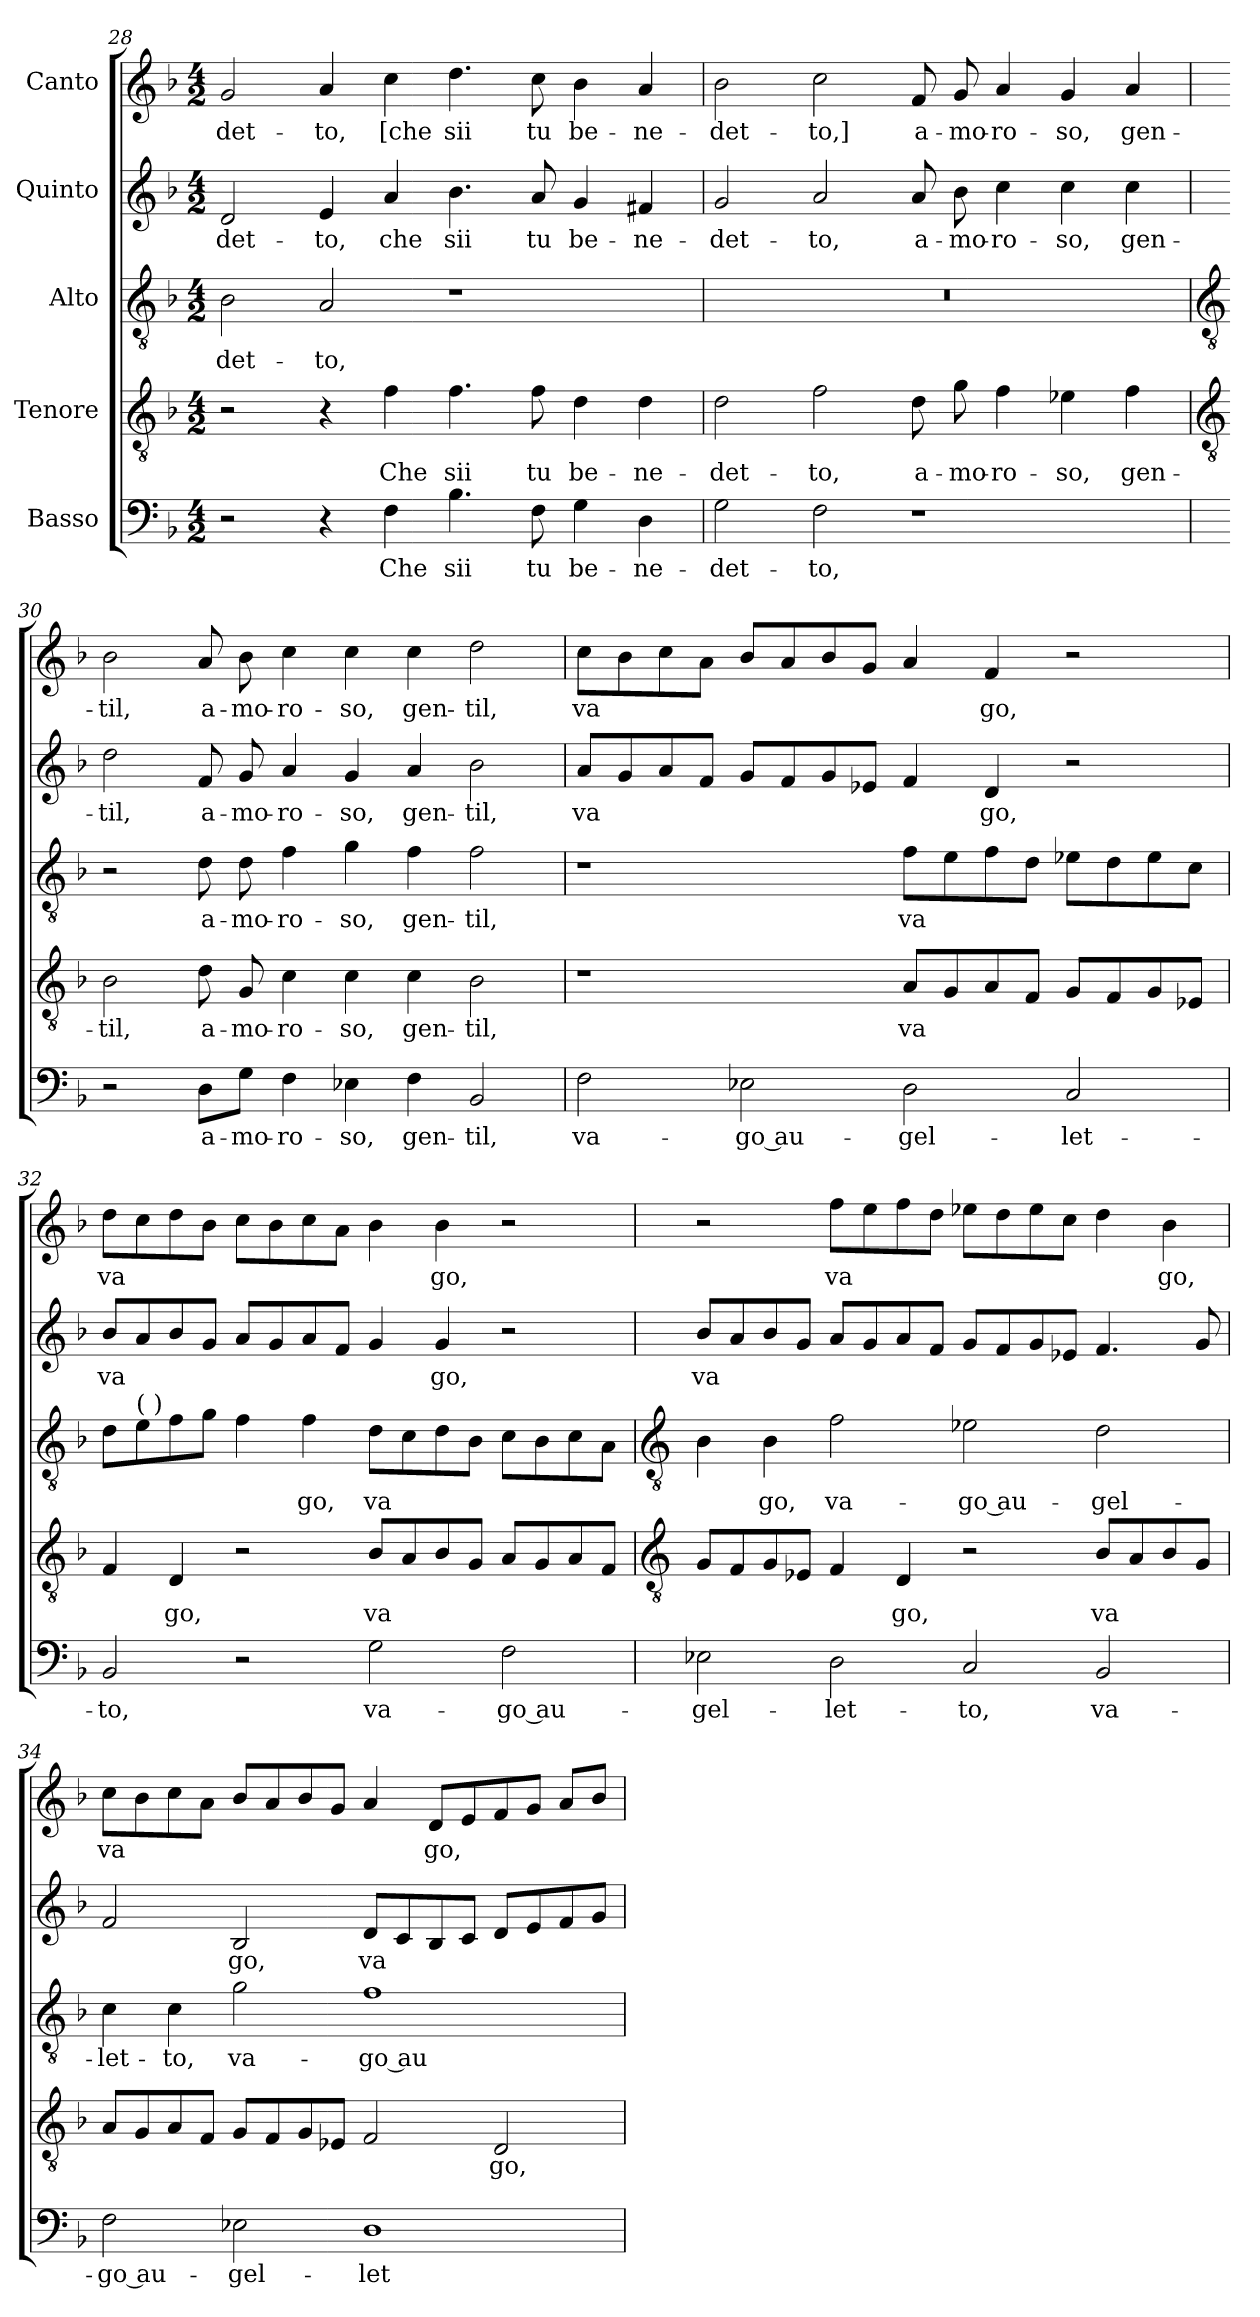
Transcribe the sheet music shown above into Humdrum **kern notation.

**kern	**text	**kern	**text	**kern	**text	**kern	**text	**kern	**text
*part5	*part5	*part4	*part4	*part3	*part3	*part2	*part2	*part1	*part1
*staff5	*staff5	*staff4	*staff4	*staff3	*staff3	*staff2	*staff2	*staff1	*staff1
*I"Basso	*	*I"Tenore	*	*I"Alto	*	*I"Quinto	*	*I"Canto	*
*clefF4	*	*clefGv2	*	*clefGv2	*	*clefG2	*	*clefG2	*
*k[b-]	*	*k[b-]	*	*k[b-]	*	*k[b-]	*	*k[b-]	*
*F:	*	*F:	*	*F:	*	*F:	*	*F:	*
*M4/2	*	*M4/2	*	*M4/2	*	*M4/2	*	*M4/2	*
=28	=28	=28	=28	=28	=28	=28	=28	=28	=28
!	!	!	!	!	!LO:LY:b	!	!LO:LY:b	!	!LO:LY:b
2r	.	2r	.	2B-	-det-	2d	-det-	2g	-det-
!	!	!	!	!	!LO:LY:b	!	!LO:LY:b	!	!LO:LY:b
4r	.	4r	.	2A	-to,	4e	-to,	4a	-to,
!	!LO:LY:b	!	!LO:LY:b	!	!	!	!LO:LY:b	!	!LO:LY:b
4F	Che	4f	Che	.	.	4a	che	4cc	[che
!	!LO:LY:b	!	!LO:LY:b	!	!	!	!LO:LY:b	!	!LO:LY:b
4.B-	sii	4.f	sii	1r	.	4.b-	sii	4.dd	sii
!	!LO:LY:b	!	!LO:LY:b	!	!	!	!LO:LY:b	!	!LO:LY:b
8F	tu	8f	tu	.	.	8a	tu	8cc	tu
!	!LO:LY:b	!	!LO:LY:b	!	!	!	!LO:LY:b	!	!LO:LY:b
4G	be-	4d	be-	.	.	4g	be-	4b-	be-
!	!LO:LY:b	!	!LO:LY:b	!	!	!	!LO:LY:b	!	!LO:LY:b
4D	-ne-	4d	-ne-	.	.	4f#X	-ne-	4a	-ne-
=29	=29	=29	=29	=29	=29	=29	=29	=29	=29
!	!LO:LY:b	!	!LO:LY:b	!	!	!	!LO:LY:b	!	!LO:LY:b
2G	-det-	2d	-det-	0r	.	2g	-det-	2b-	-det-
!	!LO:LY:b	!	!LO:LY:b	!	!	!	!LO:LY:b	!	!LO:LY:b
2F	-to,	2f	-to,	.	.	2a	-to,	2cc	-to,]
!	!	!	!LO:LY:b	!	!	!	!LO:LY:b	!	!LO:LY:b
1r	.	8d	a-	.	.	8a	a-	8f	a-
!	!	!	!LO:LY:b	!	!	!	!LO:LY:b	!	!LO:LY:b
.	.	8g	-mo-	.	.	8b-	-mo-	8g	-mo-
!	!	!	!LO:LY:b	!	!	!	!LO:LY:b	!	!LO:LY:b
.	.	4f	-ro-	.	.	4cc	-ro-	4a	-ro-
!	!	!	!LO:LY:b	!	!	!	!LO:LY:b	!	!LO:LY:b
.	.	4e-X	-so,	.	.	4cc	-so,	4g	-so,
!	!	!	!LO:LY:b	!	!	!	!LO:LY:b	!	!LO:LY:b
.	.	4f	gen-	.	.	4cc	gen-	4a	gen-
!!LO:LB:g=z
=30	=30	=30	=30	=30	=30	=30	=30	=30	=30
*	*	*clefGv2	*	*clefGv2	*	*	*	*	*
!	!	!	!LO:LY:b	!	!	!	!LO:LY:b	!	!LO:LY:b
2r	.	2B-	-til,	2r	.	2dd	-til,	2b-	-til,
!	!LO:LY:b	!	!LO:LY:b	!	!LO:LY:b	!	!LO:LY:b	!	!LO:LY:b
8D\L	a-	8d	a-	8d	a-	8f	a-	8a	a-
!	!LO:LY:b	!	!LO:LY:b	!	!LO:LY:b	!	!LO:LY:b	!	!LO:LY:b
8G\J	-mo-	8G	-mo-	8d	-mo-	8g	-mo-	8b-	-mo-
!	!LO:LY:b	!	!LO:LY:b	!	!LO:LY:b	!	!LO:LY:b	!	!LO:LY:b
4F	-ro -	4c	-ro -	4f	-ro -	4a	-ro -	4cc	-ro -
!	!LO:LY:b	!	!LO:LY:b	!	!LO:LY:b	!	!LO:LY:b	!	!LO:LY:b
4E-X	so,	4c	so,	4g	so,	4g	so,	4cc	so,
!	!LO:LY:b	!	!LO:LY:b	!	!LO:LY:b	!	!LO:LY:b	!	!LO:LY:b
4F	gen-	4c	gen-	4f	gen-	4a	gen-	4cc	gen-
!	!LO:LY:b	!	!LO:LY:b	!	!LO:LY:b	!	!LO:LY:b	!	!LO:LY:b
2BB-	-til,	2B-	-til,	2f	-til,	2b-	-til,	2dd	-til,
=31	=31	=31	=31	=31	=31	=31	=31	=31	=31
!	!LO:LY:b	!	!	!	!	!	!LO:LY:b	!	!LO:LY:b
2F	va-	1r	.	1r	.	8aL	va	8ccL	va
.	.	.	.	.	.	8g	.	8b-	.
.	.	.	.	.	.	8a	.	8cc	.
.	.	.	.	.	.	8fJ	.	8aJ	.
!	!LO:LY:b	!	!	!	!	!	!	!	!
2E-X	-go au-	.	.	.	.	8gL	.	8b-L	.
.	.	.	.	.	.	8f	.	8a	.
.	.	.	.	.	.	8g	.	8b-	.
.	.	.	.	.	.	8e-XJ	.	8gJ	.
!	!LO:LY:b	!	!LO:LY:b	!	!LO:LY:b	!	!	!	!
2D	-gel-	8AL	va	8fL	va	4f	.	4a	.
.	.	8G	.	8e	.	.	.	.	.
!	!	!	!	!	!	!	!LO:LY:b	!	!LO:LY:b
.	.	8A	.	8f	.	4d	go,	4f	go,
.	.	8FJ	.	8dJ	.	.	.	.	.
!	!LO:LY:b	!	!	!	!	!	!	!	!
2C	-let-	8GL	.	8e-XL	.	2r	.	2r	.
.	.	8F	.	8d	.	.	.	.	.
.	.	8G	.	8e-	.	.	.	.	.
.	.	8E-XJ	.	8cJ	.	.	.	.	.
=32	=32	=32	=32	=32	=32	=32	=32	=32	=32
!	!LO:LY:b	!	!	!	!	!	!LO:LY:b	!	!LO:LY:b
2BB-	-to,	4F	.	8dL	.	8b-L	va	8ddL	va
!	!	!	!	!LO:TX:a:t=(  )	!	!	!	!	!
.	.	.	.	8e	.	8a	.	8cc	.
!	!	!	!LO:LY:b	!	!	!	!	!	!
.	.	4D	go,	8f	.	8b-	.	8dd	.
.	.	.	.	8gJ	.	8gJ	.	8b-J	.
2r	.	2r	.	4f	.	8aL	.	8ccL	.
.	.	.	.	.	.	8g	.	8b-	.
!	!	!	!	!	!LO:LY:b	!	!	!	!
.	.	.	.	4f	go,	8a	.	8cc	.
.	.	.	.	.	.	8fJ	.	8aJ	.
!	!LO:LY:b	!	!LO:LY:b	!	!LO:LY:b	!	!	!	!
2G	va-	8B-L	va	8dL	va	4g	.	4b-	.
.	.	8A	.	8c	.	.	.	.	.
!	!	!	!	!	!	!	!LO:LY:b	!	!LO:LY:b
.	.	8B-	.	8d	.	4g	go,	4b-	go,
.	.	8GJ	.	8B-J	.	.	.	.	.
!	!LO:LY:b	!	!	!	!	!	!	!	!
2F	-go au -	8AL	.	8cL	.	2r	.	2r	.
.	.	8G	.	8B-	.	.	.	.	.
.	.	8A	.	8c	.	.	.	.	.
.	.	8FJ	.	8AJ	.	.	.	.	.
!!LO:LB:g=z
=33	=33	=33	=33	=33	=33	=33	=33	=33	=33
*	*	*clefGv2	*	*clefGv2	*	*	*	*	*
!	!LO:LY:b	!	!	!	!LO:LY:b	!	!LO:LY:b	!	!
2E-X	- gel-	8GL	.	4B-	-	8b-L	va	2r	.
.	.	8F	.	.	.	8a	.	.	.
!	!	!	!	!	!LO:LY:b	!	!	!	!
.	.	8G	.	4B-	go,	8b-	.	.	.
.	.	8E-XJ	.	.	.	8gJ	.	.	.
!	!LO:LY:b	!	!	!	!LO:LY:b	!	!	!	!LO:LY:b
2D	-let-	4F	.	2f	va-	8aL	.	8ffL	va
.	.	.	.	.	.	8g	.	8ee	.
!	!	!	!LO:LY:b	!	!	!	!	!	!
.	.	4D	go,	.	.	8a	.	8ff	.
.	.	.	.	.	.	8fJ	.	8ddJ	.
!	!LO:LY:b	!	!	!	!LO:LY:b	!	!	!	!
2C	-to,	2r	.	2e-X	-go au-	8gL	.	8ee-XL	.
.	.	.	.	.	.	8f	.	8dd	.
.	.	.	.	.	.	8g	.	8ee-	.
.	.	.	.	.	.	8e-XJ	.	8ccJ	.
!	!LO:LY:b	!	!LO:LY:b	!	!LO:LY:b	!	!	!	!
2BB-	va-	8B-L	va	2d	-gel-	4.f	.	4dd	.
.	.	8A	.	.	.	.	.	.	.
!	!	!	!	!	!	!	!	!	!LO:LY:b
.	.	8B-	.	.	.	.	.	4b-	go,
.	.	8GJ	.	.	.	8g	.	.	.
=34	=34	=34	=34	=34	=34	=34	=34	=34	=34
!	!LO:LY:b	!	!	!	!LO:LY:b	!	!	!	!LO:LY:b
2F	-go au-	8AL	.	4c	-let-	2f	.	8ccL	va
.	.	8G	.	.	.	.	.	8b-	.
!	!	!	!	!	!LO:LY:b	!	!	!	!
.	.	8A	.	4c	-to,	.	.	8cc	.
.	.	8FJ	.	.	.	.	.	8aJ	.
!	!LO:LY:b	!	!	!	!LO:LY:b	!	!LO:LY:b	!	!
2E-X	-gel-	8GL	.	2g	va-	2B-	go,	8b-L	.
.	.	8F	.	.	.	.	.	8a	.
.	.	8G	.	.	.	.	.	8b-	.
.	.	8E-XJ	.	.	.	.	.	8gJ	.
!	!LO:LY:b	!	!	!	!LO:LY:b	!	!LO:LY:b	!	!
1D	-let-	2F	.	1f	-go au-	8dL	va	4a	.
.	.	.	.	.	.	8c	.	.	.
!	!	!	!	!	!	!	!	!	!LO:LY:b
.	.	.	.	.	.	8B-	.	8dL	go,
.	.	.	.	.	.	8cJ	.	8e	.
!	!	!	!LO:LY:b	!	!	!	!	!	!
.	.	2D	go,	.	.	8dL	.	8f	.
.	.	.	.	.	.	8e	.	8gJ	.
.	.	.	.	.	.	8f	.	8aL	.
.	.	.	.	.	.	8gJ	.	8b-J	.
=	=	=	=	=	=	=	=	=	=
*-	*-	*-	*-	*-	*-	*-	*-	*-	*-
